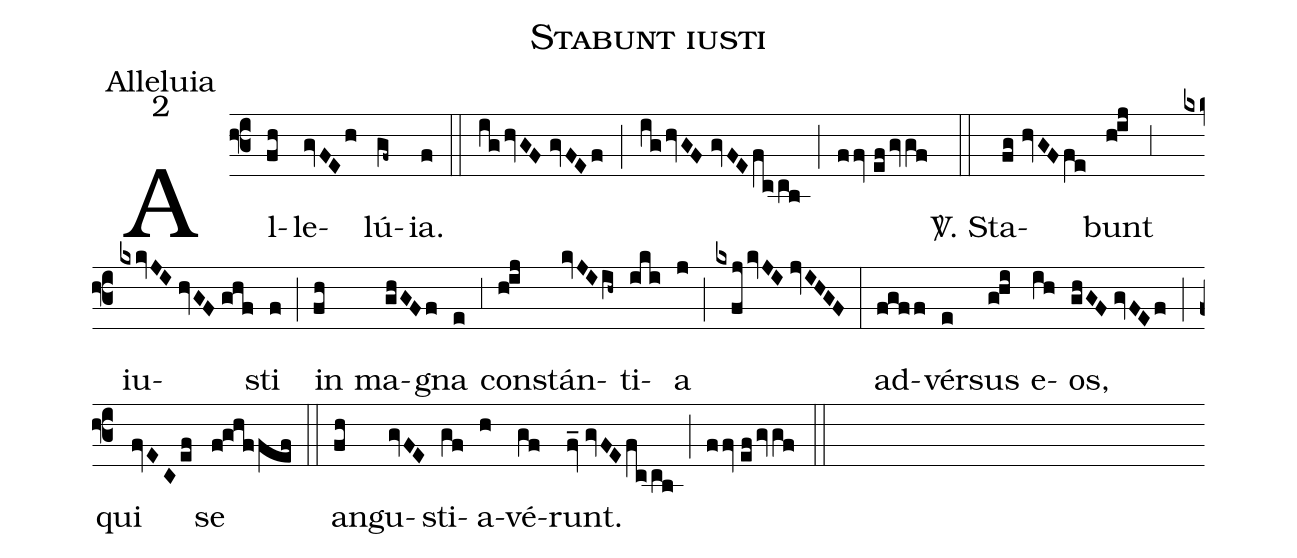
name:Stabunt iusti;
office-part:Alleluia;
mode:2;
%%
(f3) Al(fh)le(gvFEh)lú(gf~)ia.(f) (::)
(ig/hvGF//gvFEf) (;) (ig/hvGF//gvFE/fccb) (;) (ffv//ef/gvgf) (::)

<sp>V/</sp>. Sta(fg//hvGF/fe)bunt(h!ij) (,3) iu(kxkvJI//hvGF//ghf)sti(f) (;) in(fh) ma(ghGFf)gna(e) (,3) con(h!ij)stán(kvJI/ih~)ti(iki)a(j) (;) (kxfj/kvJI//jvIHGF) (:)
ad(fgff)vér(e)sus(g!hi) e(ih)os,(ghGF//gvFEf) (;) qui(fvEC/ef) se(f!ghffef) (::)
an(fh)gu(gvFE)sti(gf)a(h)vé(gf)runt.(fv_//gvFE/fccb) (;) (ffv//ef/gvgf) (::)
